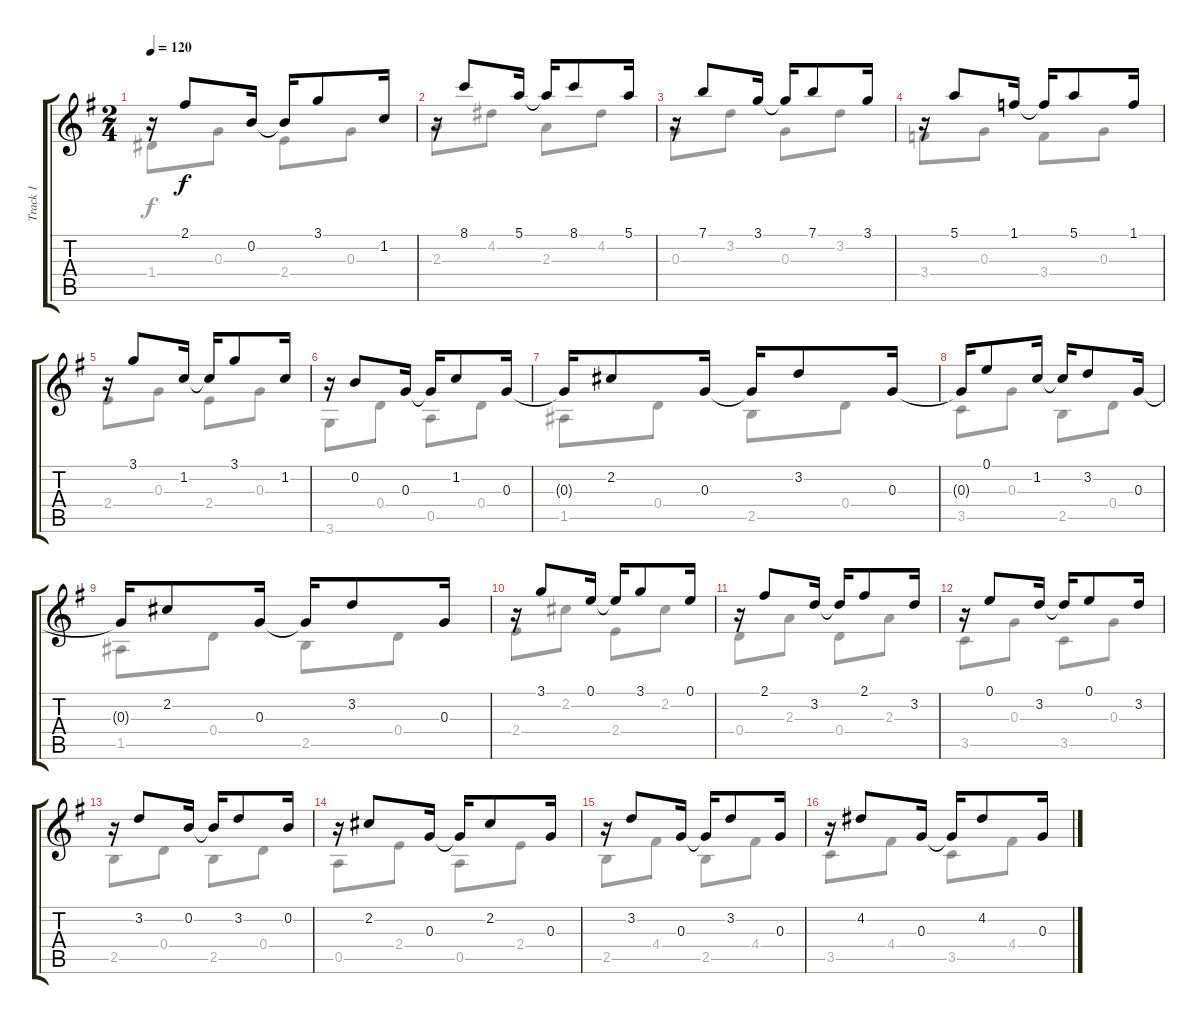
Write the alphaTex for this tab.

\track ("Track 1" "Track 1") {instrument acousticguitarsteel}
\staff {score tabs}
\tuning (E4 B3 G3 D3 A2 E2) {hide}
\voice
\ts (2 4)
\tempo 120
\clef g2
\ks g
r.16{dy f} 2.1.8 0.2.16 0.2{t}.16 3.1.8 1.2.16 |
r.16 8.1.8 5.1.16 5.1{t}.16 8.1.8 5.1.16 |
r.16 7.1.8 3.1.16 3.1{t}.16 7.1.8 3.1.16 |
r.16 5.1.8 1.1.16 1.1{t}.16 5.1.8 1.1.16 |
r.16 3.1.8 1.2.16 1.2{t}.16 3.1.8 1.2.16 |
r.16 0.2.8 0.3.16 0.3{t}.16 1.2.8 0.3.16 |
0.3{t}.16 2.2.8 0.3.16 0.3{t}.16 3.2.8 0.3.16 |
0.3{t}.16 0.1.8 1.2.16 1.2{t}.16 3.2.8 0.3.16 |
0.3{t}.16 2.2.8 0.3.16 0.3{t}.16 3.2.8 0.3.16 |
r.16 3.1.8 0.1.16 0.1{t}.16 3.1.8 0.1.16 |
r.16 2.1.8 3.2.16 3.2{t}.16 2.1.8 3.2.16 |
r.16 0.1.8 3.2.16 3.2{t}.16 0.1.8 3.2.16 |
r.16 3.2.8 0.2.16 0.2{t}.16 3.2.8 0.2.16 |
r.16 2.2.8 0.3.16 0.3{t}.16 2.2.8 0.3.16 |
r.16 3.2.8 0.3.16 0.3{t}.16 3.2.8 0.3.16 |
r.16 4.2.8 0.3.16 0.3{t}.16 4.2.8 0.3.16
\voice
\clef g2
\ottava regular
\simile none
\ks g
1.4.8{dy f} 0.3.8 2.4.8 0.3.8 |
2.3.8 4.2.8 2.3.8 4.2.8 |
0.3.8 3.2.8 0.3.8 3.2.8 |
3.4.8 0.3.8 3.4.8 0.3.8 |
2.4.8 0.3.8 2.4.8 0.3.8 |
3.6.8 0.4.8 0.5.8 0.4.8 |
1.5.8 0.4.8 2.5.8 0.4.8 |
3.5.8 0.3.8 2.5.8 0.4.8 |
1.5.8 0.4.8 2.5.8 0.4.8 |
2.4.8 2.2.8 2.4.8 2.2.8 |
0.4.8 2.3.8 0.4.8 2.3.8 |
3.5.8 0.3.8 3.5.8 0.3.8 |
2.5.8 0.4.8 2.5.8 0.4.8 |
0.5.8 2.4.8 0.5.8 2.4.8 |
2.5.8 4.4.8 2.5.8 4.4.8 |
3.5.8 4.4.8 3.5.8 4.4.8
